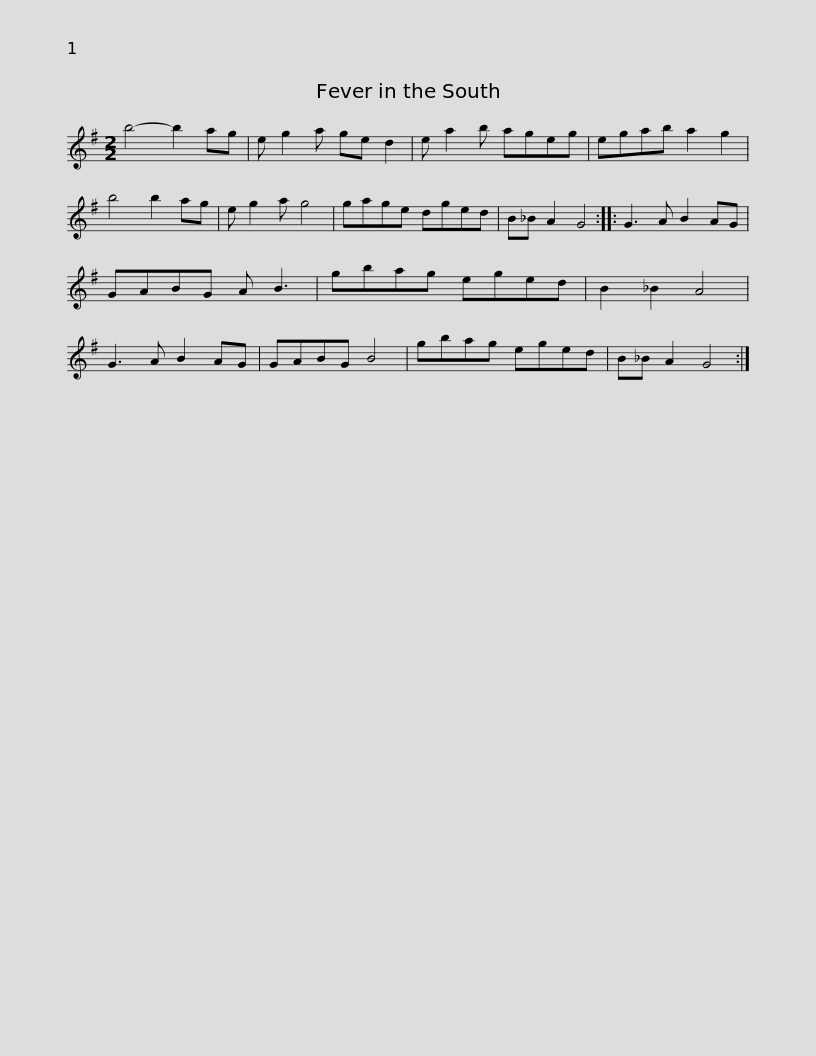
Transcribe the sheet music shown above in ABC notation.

X:1
L:1/8
M:2/2
I:linebreak $
K:G
V:1 treble
V:1
 b4- b2 ag | e g2 a ge d2 | e a2 b ageg | egab a2 g2 | b4 b2 ag | %5
 e g2 a g4 |$ gage dged | B_B A2 G4 :: G3 A B2 AG | GABG A B3 | %10
 gbag eged | B2 _B2 A4 |$ G3 A B2 AG | GABG B4 | gbag eged | %15
 B_B A2 G4 :| %16
